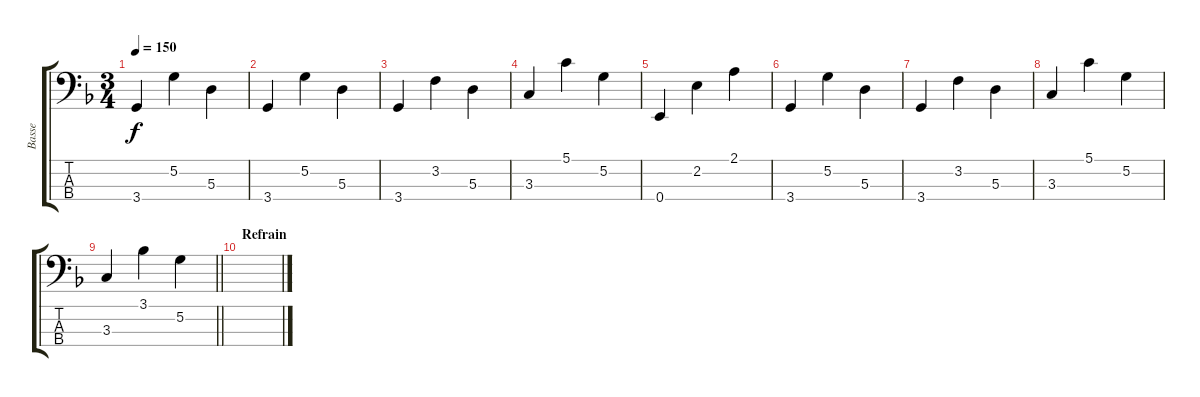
\track ("Basse" "Basse") {instrument acousticbass}
\staff {score tabs}
\tuning (G2 D2 A1 E1) {hide}
\ts (3 4)
\tempo 150
\clef f4
\ks f
3.4.4{dy f} 5.2.4 5.3.4 |
3.4.4 5.2.4 5.3.4 |
3.4.4 3.2.4 5.3.4 |
3.3.4 5.1.4 5.2.4 |
0.4.4 2.2.4 2.1.4 |
3.4.4 5.2.4 5.3.4 |
3.4.4 3.2.4 5.3.4 |
3.3.4 5.1.4 5.2.4 |
\barLineRight lightlight
3.3.4 3.1.4 5.2.4 |
\section ("" "Refrain")
